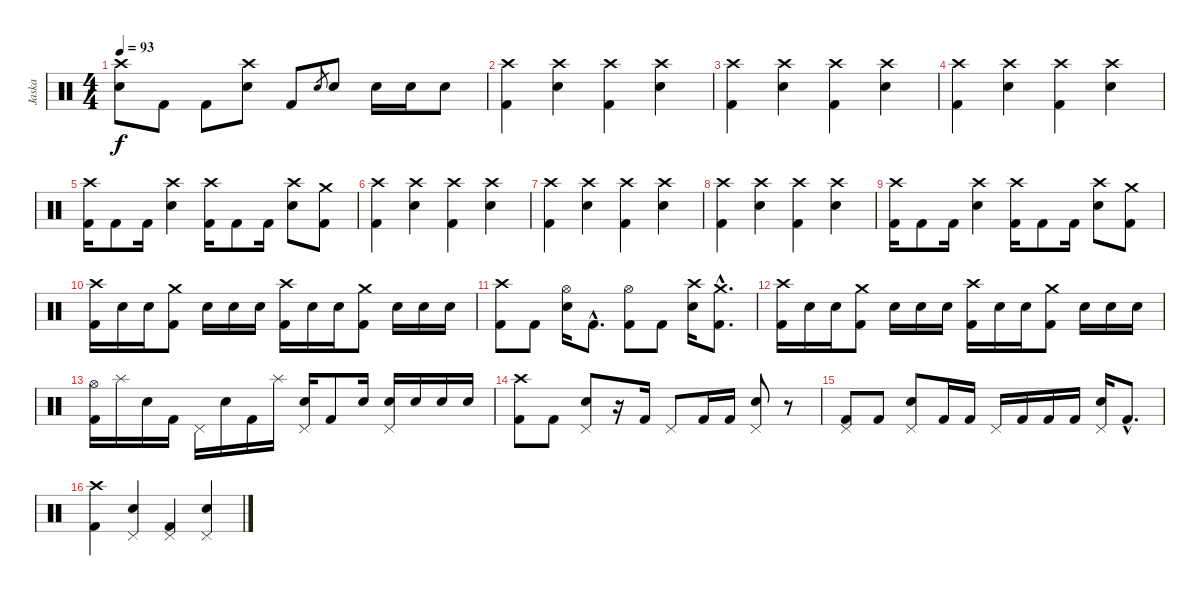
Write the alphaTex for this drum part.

\track ("Jaska" "Jaska") {instrument percussion}
\staff {score}
\articulation defaults
\ts (4 4)
\tempo 93
\clef neutral
\ks c
("Crash high (hit)" "Electric Snare (hit)").8{dy f} "Kick (hit) 2".8 "Kick (hit) 2".8 ("Crash high (hit)" "Electric Snare (hit)").8 "Kick (hit) 2".8 "Electric Snare (hit)".8{gr} "Electric Snare (hit)".8 "Electric Snare (hit)".16 "Electric Snare (hit)".16 "Electric Snare (hit)".8 |
("Crash high (hit)" "Kick (hit) 2").4 ("Crash high (hit)" "Electric Snare (hit)").4 ("Crash high (hit)" "Kick (hit) 2").4 ("Crash high (hit)" "Electric Snare (hit)").4 |
("Crash high (hit)" "Kick (hit) 2").4 ("Crash high (hit)" "Electric Snare (hit)").4 ("Crash high (hit)" "Kick (hit) 2").4 ("Crash high (hit)" "Electric Snare (hit)").4 |
("Crash high (hit)" "Kick (hit) 2").4 ("Crash high (hit)" "Electric Snare (hit)").4 ("Crash high (hit)" "Kick (hit) 2").4 ("Crash high (hit)" "Electric Snare (hit)").4 |
("Crash high (hit)" "Kick (hit) 2").16 "Kick (hit) 2".8 "Kick (hit) 2".16 ("Crash high (hit)" "Electric Snare (hit)").4 ("Crash high (hit)" "Kick (hit) 2").16 "Kick (hit) 2".8 "Kick (hit) 2".16 ("Crash high (hit)" "Electric Snare (hit)").8 ("Crash medium (hit)" "Kick (hit) 2").8 |
("Crash high (hit)" "Kick (hit) 2").4 ("Crash high (hit)" "Electric Snare (hit)").4 ("Crash high (hit)" "Kick (hit) 2").4 ("Crash high (hit)" "Electric Snare (hit)").4 |
("Crash high (hit)" "Kick (hit) 2").4 ("Crash high (hit)" "Electric Snare (hit)").4 ("Crash high (hit)" "Kick (hit) 2").4 ("Crash high (hit)" "Electric Snare (hit)").4 |
("Crash high (hit)" "Kick (hit) 2").4 ("Crash high (hit)" "Electric Snare (hit)").4 ("Crash high (hit)" "Kick (hit) 2").4 ("Crash high (hit)" "Electric Snare (hit)").4 |
("Crash high (hit)" "Kick (hit) 2").16 "Kick (hit) 2".8 "Kick (hit) 2".16 ("Crash high (hit)" "Electric Snare (hit)").4 ("Crash high (hit)" "Kick (hit) 2").16 "Kick (hit) 2".8 "Kick (hit) 2".16 ("Crash high (hit)" "Electric Snare (hit)").8 ("Crash medium (hit)" "Kick (hit) 2").8 |
("Crash high (hit)" "Kick (hit) 2").16 "Electric Snare (hit)".16 "Electric Snare (hit)".16 ("Crash medium (hit)" "Kick (hit) 2").8 "Electric Snare (hit)".16 "Electric Snare (hit)".16 "Electric Snare (hit)".16 ("Crash high (hit)" "Kick (hit) 2").16 "Electric Snare (hit)".16 "Electric Snare (hit)".16 ("Crash medium (hit)" "Kick (hit) 2").8 "Electric Snare (hit)".16 "Electric Snare (hit)".16 "Electric Snare (hit)".16 |
("Crash high (hit)" "Kick (hit) 2").8 "Kick (hit) 2".8 ("Hi-Hat (open)" "Electric Snare (hit)").16 "Kick (hit) 2"{hac}.8{d} ("Hi-Hat (open)" "Kick (hit) 2").8 "Kick (hit) 2".8 ("Crash high (hit)" "Electric Snare (hit)").16 ("Crash medium (hit)"{hac} "Kick (hit) 2"{hac}).8{d} |
("Crash high (hit)" "Kick (hit) 2").16 "Electric Snare (hit)".16 "Electric Snare (hit)".16 ("Crash medium (hit)" "Kick (hit) 2").8 "Electric Snare (hit)".16 "Electric Snare (hit)".16 "Electric Snare (hit)".16 ("Crash high (hit)" "Kick (hit) 2").16 "Electric Snare (hit)".16 "Electric Snare (hit)".16 ("Crash medium (hit)" "Kick (hit) 2").8 "Electric Snare (hit)".16 "Electric Snare (hit)".16 "Electric Snare (hit)".16 |
("Hi-Hat (open)" "Kick (hit) 2").16 "Splash (hit)".16 "Electric Snare (hit)".16 "Kick (hit) 2".16 "Pedal Hi-Hat (hit)".16 "Electric Snare (hit)".16 "Kick (hit) 2".16 "Splash (hit)".16 ("Pedal Hi-Hat (hit)" "Electric Snare (hit)").16 "Kick (hit) 2".8 "Electric Snare (hit)".16 ("Pedal Hi-Hat (hit)" "Electric Snare (hit)").16 "Electric Snare (hit)".16 "Electric Snare (hit)".16 "Electric Snare (hit)".16 |
("Crash high (hit)" "Kick (hit) 2").8 "Kick (hit) 2".8 ("Pedal Hi-Hat (hit)" "Electric Snare (hit)").8 r.16 "Kick (hit) 2".16 "Pedal Hi-Hat (hit)".8 "Kick (hit) 2".16 "Kick (hit) 2".16 ("Pedal Hi-Hat (hit)" "Electric Snare (hit)").8 r.8 |
("Pedal Hi-Hat (hit)" "Kick (hit) 2").8 "Kick (hit) 2".8 ("Pedal Hi-Hat (hit)" "Electric Snare (hit)").8 "Kick (hit) 2".16 "Kick (hit) 2".16 "Pedal Hi-Hat (hit)".16 "Kick (hit) 2".16 "Kick (hit) 2".16 "Kick (hit) 2".16 ("Pedal Hi-Hat (hit)" "Electric Snare (hit)").16 "Kick (hit) 2"{hac}.8{d} |
("Crash high (hit)" "Kick (hit) 2").4 ("Pedal Hi-Hat (hit)" "Electric Snare (hit)").4 ("Pedal Hi-Hat (hit)" "Kick (hit) 2").4 ("Pedal Hi-Hat (hit)" "Electric Snare (hit)").4
